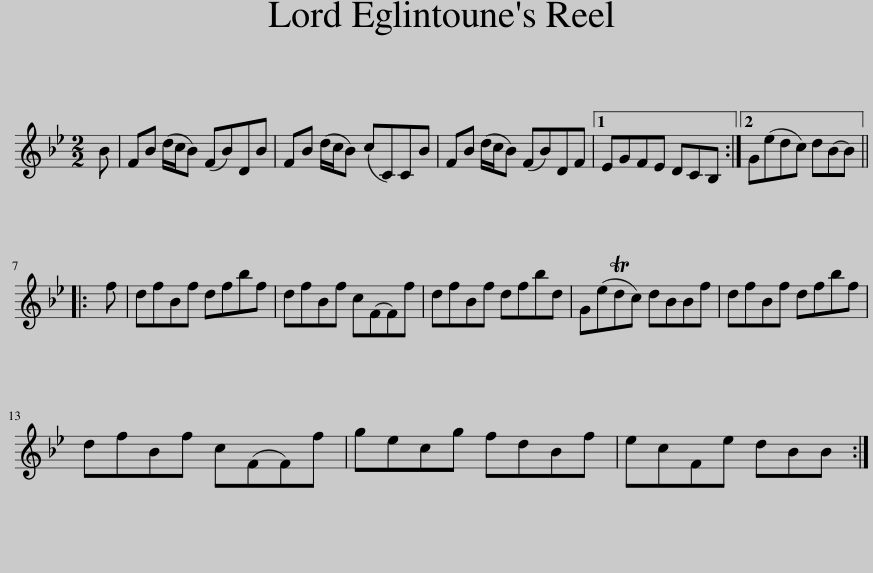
X:1
L:1/8
M:2/2
I:linebreak $
K:Bb
V:1 treble
V:1
 B | FB (d/c/B) (FB)DB | FB (d/c/B) (cC)CB | FB (d/c/B) (FB)DF |1 EGFE DCB, :|2 %5
 G(edc) d(BB) |:$ f | dfBf dfbf | dfBf c(FF)f | dfBf dfbd | %10
 G(eTdc) dBBf | dfBf dfbf |$ dfBf c(FF)f | gecg fdBf | ecFe dBB :| %15
